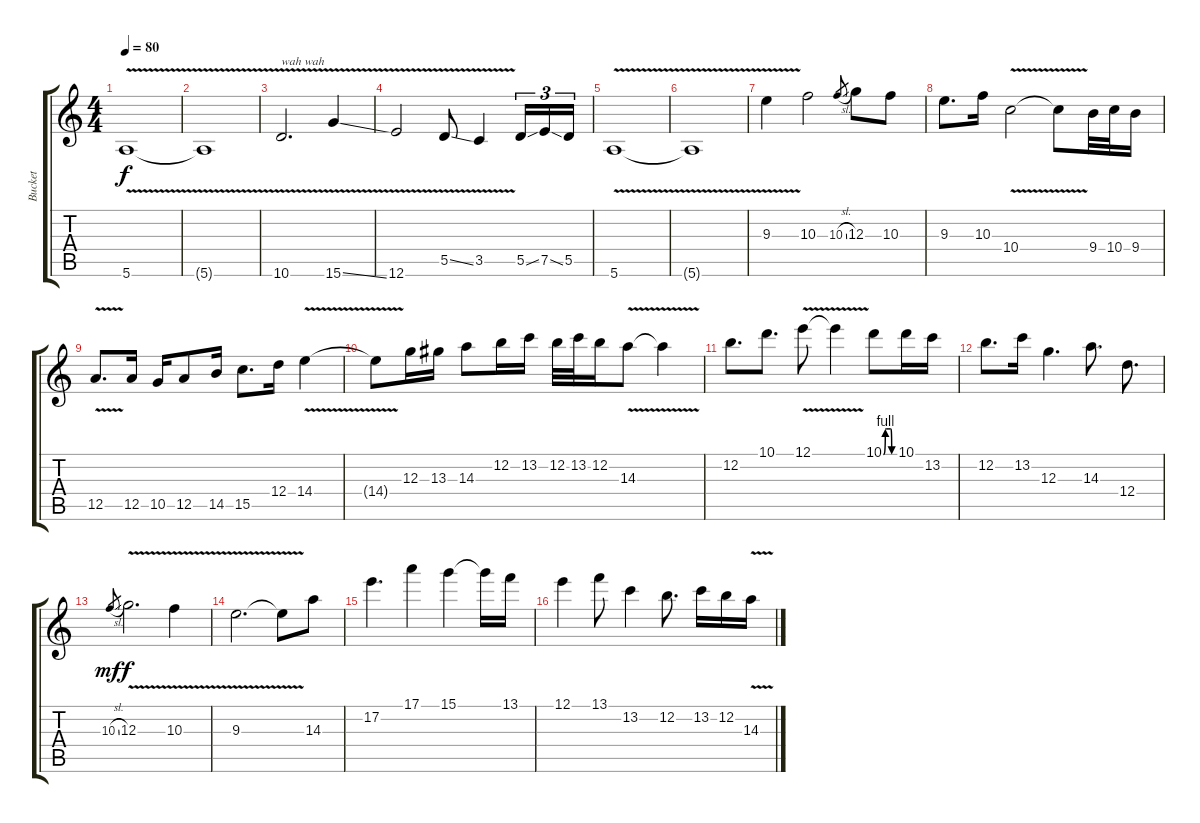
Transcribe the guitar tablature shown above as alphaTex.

\track ("Bucket" "Bucket") {instrument overdrivenguitar}
\staff {score tabs}
\tuning (E4 B3 G3 D3 A2 E2) {hide}
\ts (4 4)
\tempo 80
\clef g2
\ks c
5.6{v}.1{dy f} |
5.6{t}.1 |
10.6{v}.2{d txt "wah wah"} 15.6{v ss}.4 |
12.6{v}.2 5.5{v ss}.8 3.5{v}.4 5.5{ss}.16{tu (3 2)} 7.5{ss}.16{tu (3 2)} 5.5.16{tu (3 2)} |
5.6{v}.1 |
5.6{t}.1 |
9.3{v}.4 10.3.2 10.3{sl}.8{gr} 12.3.8 10.3.8 |
9.3.8{d} 10.3.16 10.4{v}.2 10.4{t}.8 9.4.32 10.4.32 9.4.16 |
12.5{v}.8{d} 12.5.16 10.5.16 12.5.8 14.5.16 15.5.8{d} 12.4.16 14.4{v}.4 |
14.4{t}.8 12.3.16 13.3.16 14.3.8 12.2.16 13.2.16 12.2.32 13.2.32 12.2.16 14.3{v}.8 14.3{t}.4 |
12.2.8{d} 10.1.8{d} 12.1{v}.8 12.1{t}.4 10.1{be (custom 0 0 10 4 15 4 30 4 40 4 45 0 60 0)}.8 10.1.16 13.2.16 |
12.2.8{d} 13.2.16 12.3.4{d} 14.3.8{d} 12.4.8{d} |
10.3{sl}.8{gr dy mf} 12.3{v}.2{d dy f} 10.3{v}.4 |
9.3{v}.2{d} 9.3{t}.8 14.3.8 |
17.2.4{d} 17.1.4 15.1.4 15.1{t}.16 13.1.16 |
12.1.4 13.1.8 13.2.4 12.2.8{d} 13.2.16 12.2.16 14.3{v}.16
